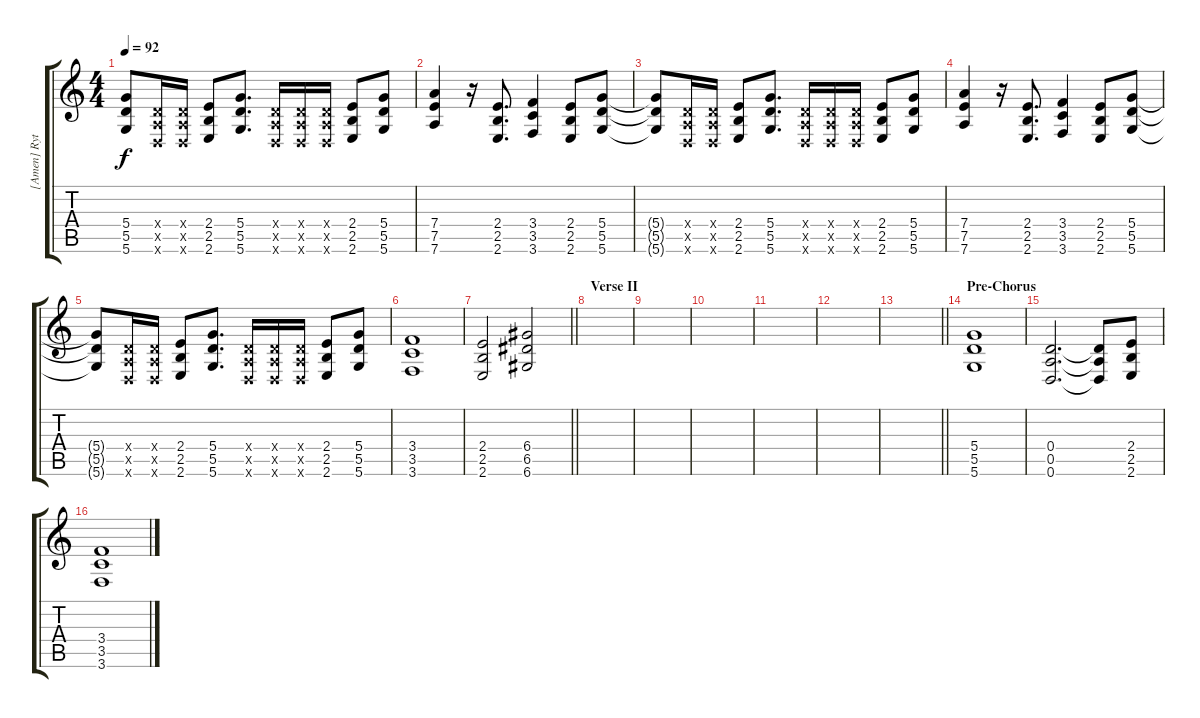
\track ("[Amen] Rythm" "[Amen] Ryt") {instrument distortionguitar}
\staff {score tabs}
\tuning (E4 B3 G3 D3 A2 D2) {hide}
\ts (4 4)
\tempo 92
\clef g2
\ks c
(5.4{t} 5.5{t} 5.6{t}).8{dy f} (0.4{x} 0.5{x} 0.6{x}).16 (0.4{x} 0.5{x} 0.6{x}).16 (2.4 2.5 2.6).8 (5.4 5.5 5.6).8{d} (0.4{x} 0.5{x} 0.6{x}).16 (0.4{x} 0.5{x} 0.6{x}).16 (0.4{x} 0.5{x} 0.6{x}).16 (2.4 2.5 2.6).8 (5.4 5.5 5.6).8 |
(7.4 7.5 7.6).4 r.16 (2.4 2.5 2.6).8{d} (3.4 3.5 3.6).4 (2.4 2.5 2.6).8 (5.4 5.5 5.6).8 |
(5.4{t} 5.5{t} 5.6{t}).8 (0.4{x} 0.5{x} 0.6{x}).16 (0.4{x} 0.5{x} 0.6{x}).16 (2.4 2.5 2.6).8 (5.4 5.5 5.6).8{d} (0.4{x} 0.5{x} 0.6{x}).16 (0.4{x} 0.5{x} 0.6{x}).16 (0.4{x} 0.5{x} 0.6{x}).16 (2.4 2.5 2.6).8 (5.4 5.5 5.6).8 |
(7.4 7.5 7.6).4 r.16 (2.4 2.5 2.6).8{d} (3.4 3.5 3.6).4 (2.4 2.5 2.6).8 (5.4 5.5 5.6).8 |
(5.4{t} 5.5{t} 5.6{t}).8 (0.4{x} 0.5{x} 0.6{x}).16 (0.4{x} 0.5{x} 0.6{x}).16 (2.4 2.5 2.6).8 (5.4 5.5 5.6).8{d} (0.4{x} 0.5{x} 0.6{x}).16 (0.4{x} 0.5{x} 0.6{x}).16 (0.4{x} 0.5{x} 0.6{x}).16 (2.4 2.5 2.6).8 (5.4 5.5 5.6).8 |
(3.4 3.5 3.6).1 |
\barLineRight lightlight
(2.4 2.5 2.6).2 (6.4 6.5 6.6).2 |
\section ("" "Verse II")
|
|
|
|
|
\barLineRight lightlight
|
\section ("" "Pre-Chorus")
(5.4 5.5 5.6).1 |
(0.4 0.5 0.6).2{d} (0.4{t} 0.5{t} 0.6{t}).8 (2.4 2.5 2.6).8 |
(3.4 3.5 3.6).1
